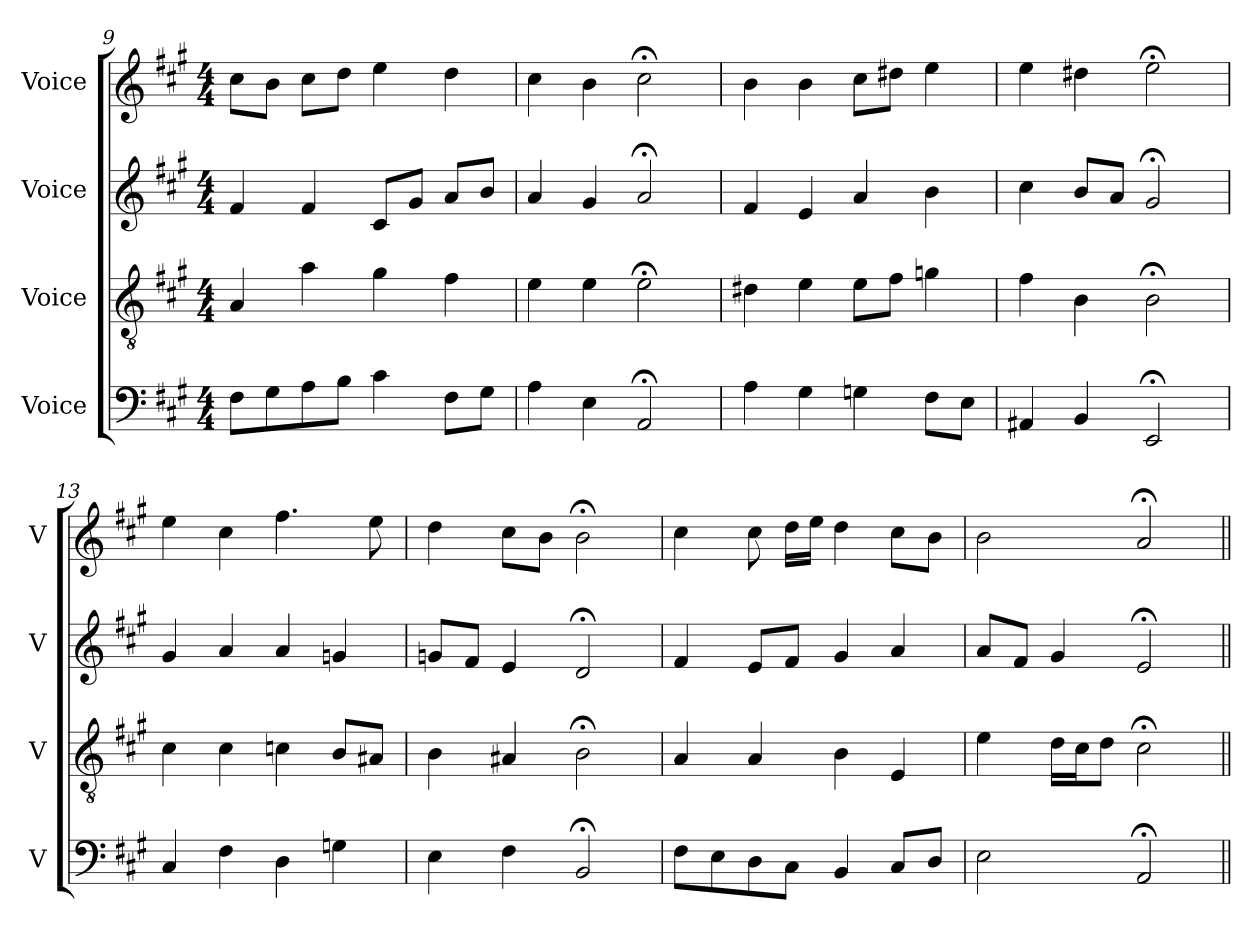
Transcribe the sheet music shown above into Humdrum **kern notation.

**kern	**kern	**kern	**kern
*part4	*part3	*part2	*part1
*staff4	*staff3	*staff2	*staff1
*I"Voice	*I"Voice	*I"Voice	*I"Voice
*I'V	*I'V	*I'V	*I'V
*clefF4	*clefGv2	*clefG2	*clefG2
*k[f#c#g#]	*k[f#c#g#]	*k[f#c#g#]	*k[f#c#g#]
*M4/4	*M4/4	*M4/4	*M4/4
=9	=9	=9	=9
8F#\L	4A/	4f#/	8cc#\L
8G#\	.	.	8b\J
8A\	4a\	4f#/	8cc#\L
8B\J	.	.	8dd\J
4c#\	4g#\	8c#/L	4ee\
.	.	8g#/J	.
8F#\L	4f#\	8a/L	4dd\
8G#\J	.	8b/J	.
=10	=10	=10	=10
4A\	4e\	4a/	4cc#\
4E\	4e\	4g#/	4b\
2AA;/	2e;\	2a;/	2cc#;\
=11	=11	=11	=11
4A\	4d#X\	4f#/	4b\
4G#\	4e\	4e/	4b\
4Gn\	8e\L	4a/	8cc#\L
.	8f#\J	.	8dd#X\J
8F#\L	4gn\	4b\	4ee\
8E\J	.	.	.
=12	=12	=12	=12
4AA#X/	4f#\	4cc#\	4ee\
4BB/	4B\	8b/L	4dd#X\
.	.	8a/J	.
2EE;/	2B;\	2g#;/	2ee;\
=13	=13	=13	=13
4C#/	4c#\	4g#/	4ee\
4F#\	4c#\	4a/	4cc#\
4D\	4cn\	4a/	4.ff#\
4Gn\	8B/L	4gn/	.
.	8A#X/J	.	8ee\
!!LO:PB:g=z
=14	=14	=14	=14
4E\	4B\	8gn/L	4dd\
.	.	8f#/J	.
4F#\	4A#X/	4e/	8cc#\L
.	.	.	8b\J
2BB;/	2B;\	2d;/	2b;\
=15	=15	=15	=15
8F#\L	4A/	4f#/	4cc#\
8E\	.	.	.
8D\	4A/	8e/L	8cc#\
8C#\J	.	8f#/J	16dd\LL
.	.	.	16ee\JJ
4BB/	4B\	4g#/	4dd\
8C#/L	4E/	4a/	8cc#\L
8D/J	.	.	8b\J
=16	=16	=16	=16
2E\	4e\	8a/L	2b\
.	.	8f#/J	.
.	16d\LL	4g#/	.
.	16c#\J	.	.
.	8d\J	.	.
2AA;/	2c#;\	2e;/	2a;/
=||	=||	=||	=||
*-	*-	*-	*-
